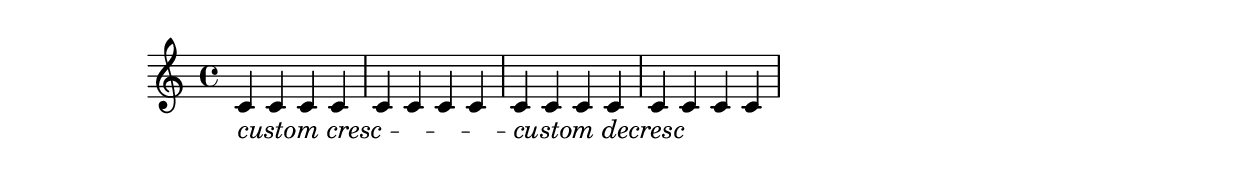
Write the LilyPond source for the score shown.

% Do not edit this file; it is automatically
% generated from Documentation/snippets/new
% This file is in the public domain.
%% Note: this file works from version 2.13.8
\version "2.13.29"

\header {
%% Translation of GIT committish: 0b55335aeca1de539bf1125b717e0c21bb6fa31b

  texidoces = "
Funciones postfijas para la creación de objetos de extensión de texto
personalizados.  Los objetos de extensión deben comenzar en la primera
nota del compás.  Hay que utilizar -\mycresc, en caso contrario el
comienzo del eobjeto de extensión se asignará a la nota siguiente.

"

  doctitlees = "Objeto personalizado de extensión de texto de matices dinámicos postfijo"

  lsrtags = "expressive-marks, tweaks-and-overrides"
  texidoc = "Postfix functions for custom crescendo text spanners.  The spanners
should start on the first note of the measure.  One has to use -\mycresc,
otherwise the spanner start will rather be assigned to the next note.
"
  doctitle = "Dynamics custom text spanner postfix"
} % begin verbatim


% Two functions for (de)crescendo spanners where you can explicitly give the
% spanner text.
mycresc =
#(define-music-function (parser location mymarkup) (markup?)
   (make-music 'CrescendoEvent
               'span-direction START
               'span-type 'text
               'span-text mymarkup))
mydecresc =
#(define-music-function (parser location mymarkup) (markup?)
   (make-music 'DecrescendoEvent
               'span-direction START
               'span-type 'text
               'span-text mymarkup))

\relative c' {
  c4-\mycresc "custom cresc" c4 c4 c4 |
  c4 c4 c4 c4 |
  c4-\mydecresc "custom decresc" c4 c4 c4 |
  c4 c4\! c4 c4
}



